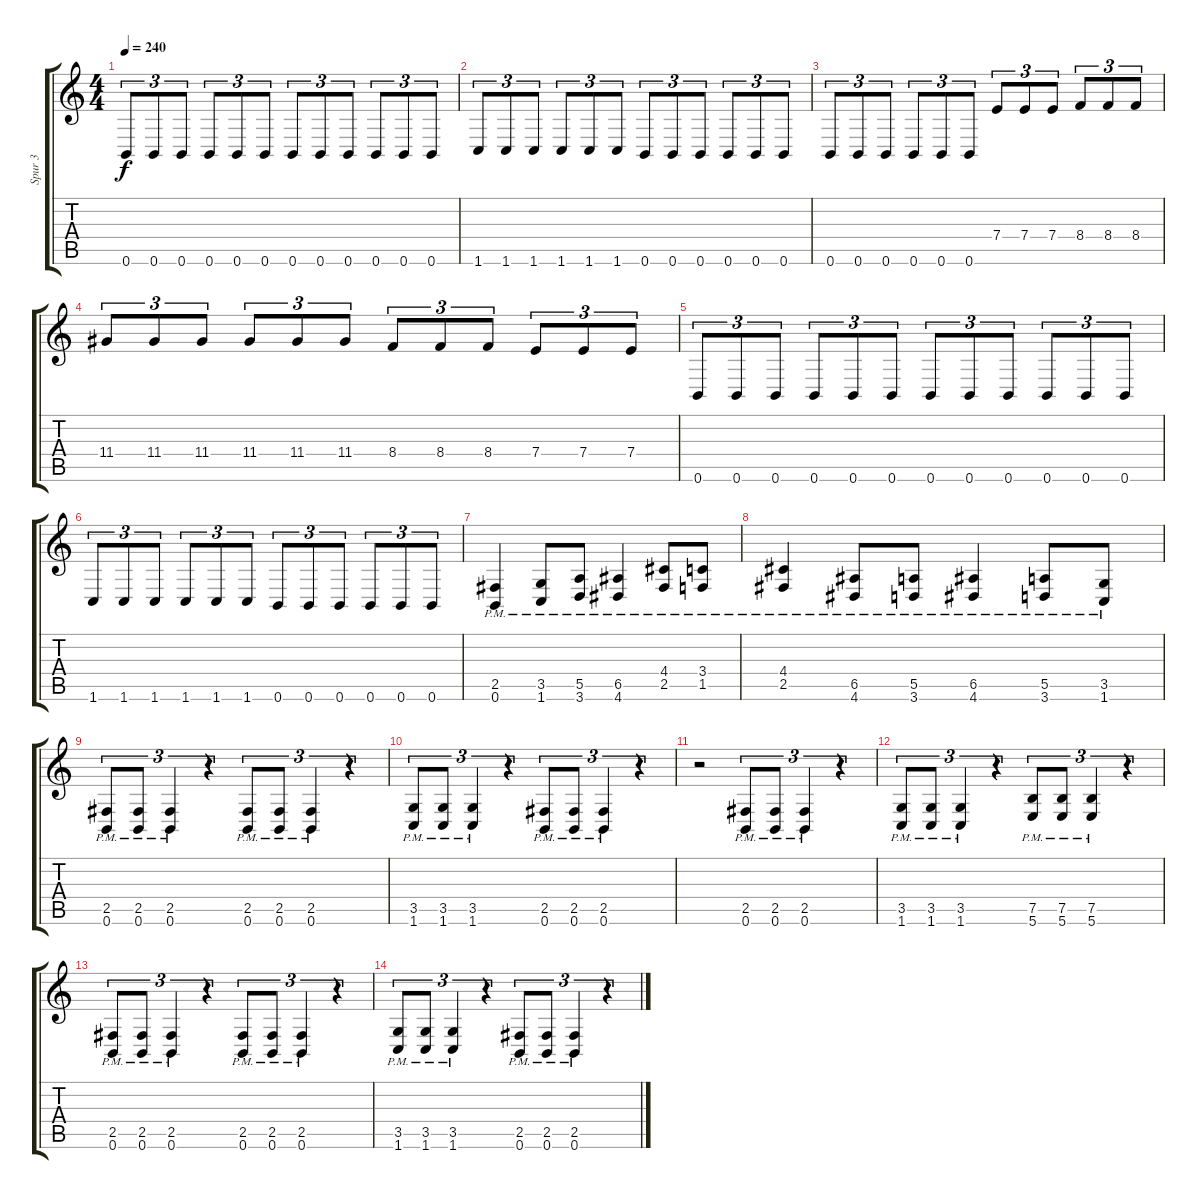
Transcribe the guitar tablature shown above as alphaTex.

\track ("Spur 3" "Spur 3") {instrument distortionguitar}
\staff {score tabs}
\tuning (B3 Gb3 D3 A2 E2 B1) {hide}
\ts (4 4)
\tempo 240
\clef g2
\ks c
0.6.8{tu (3 2) dy f} 0.6.8{tu (3 2)} 0.6.8{tu (3 2)} 0.6.8{tu (3 2)} 0.6.8{tu (3 2)} 0.6.8{tu (3 2)} 0.6.8{tu (3 2)} 0.6.8{tu (3 2)} 0.6.8{tu (3 2)} 0.6.8{tu (3 2)} 0.6.8{tu (3 2)} 0.6.8{tu (3 2)} |
1.6.8{tu (3 2)} 1.6.8{tu (3 2)} 1.6.8{tu (3 2)} 1.6.8{tu (3 2)} 1.6.8{tu (3 2)} 1.6.8{tu (3 2)} 0.6.8{tu (3 2)} 0.6.8{tu (3 2)} 0.6.8{tu (3 2)} 0.6.8{tu (3 2)} 0.6.8{tu (3 2)} 0.6.8{tu (3 2)} |
0.6.8{tu (3 2)} 0.6.8{tu (3 2)} 0.6.8{tu (3 2)} 0.6.8{tu (3 2)} 0.6.8{tu (3 2)} 0.6.8{tu (3 2)} 7.4.8{tu (3 2)} 7.4.8{tu (3 2)} 7.4.8{tu (3 2)} 8.4.8{tu (3 2)} 8.4.8{tu (3 2)} 8.4.8{tu (3 2)} |
11.4.8{tu (3 2)} 11.4.8{tu (3 2)} 11.4.8{tu (3 2)} 11.4.8{tu (3 2)} 11.4.8{tu (3 2)} 11.4.8{tu (3 2)} 8.4.8{tu (3 2)} 8.4.8{tu (3 2)} 8.4.8{tu (3 2)} 7.4.8{tu (3 2)} 7.4.8{tu (3 2)} 7.4.8{tu (3 2)} |
0.6.8{tu (3 2)} 0.6.8{tu (3 2)} 0.6.8{tu (3 2)} 0.6.8{tu (3 2)} 0.6.8{tu (3 2)} 0.6.8{tu (3 2)} 0.6.8{tu (3 2)} 0.6.8{tu (3 2)} 0.6.8{tu (3 2)} 0.6.8{tu (3 2)} 0.6.8{tu (3 2)} 0.6.8{tu (3 2)} |
1.6.8{tu (3 2)} 1.6.8{tu (3 2)} 1.6.8{tu (3 2)} 1.6.8{tu (3 2)} 1.6.8{tu (3 2)} 1.6.8{tu (3 2)} 0.6.8{tu (3 2)} 0.6.8{tu (3 2)} 0.6.8{tu (3 2)} 0.6.8{tu (3 2)} 0.6.8{tu (3 2)} 0.6.8{tu (3 2)} |
(2.5{pm} 0.6{pm}).4 (3.5{pm} 1.6{pm}).8 (5.5{pm} 3.6{pm}).8 (6.5{pm} 4.6{pm}).4 (4.4{pm} 2.5{pm}).8 (3.4{pm} 1.5{pm}).8 |
(4.4{pm} 2.5{pm}).4 (6.5{pm} 4.6{pm}).8 (5.5{pm} 3.6{pm}).8 (6.5{pm} 4.6{pm}).4 (5.5{pm} 3.6{pm}).8 (3.5{pm} 1.6{pm}).8 |
(2.5{pm} 0.6{pm}).8{tu (3 2)} (2.5{pm} 0.6{pm}).8{tu (3 2)} (2.5{pm} 0.6{pm}).4{tu (3 2)} r.4{tu (3 2)} (2.5{pm} 0.6{pm}).8{tu (3 2)} (2.5{pm} 0.6{pm}).8{tu (3 2)} (2.5{pm} 0.6{pm}).4{tu (3 2)} r.4{tu (3 2)} |
(3.5{pm} 1.6{pm}).8{tu (3 2)} (3.5{pm} 1.6{pm}).8{tu (3 2)} (3.5{pm} 1.6{pm}).4{tu (3 2)} r.4{tu (3 2)} (2.5{pm} 0.6{pm}).8{tu (3 2)} (2.5{pm} 0.6{pm}).8{tu (3 2)} (2.5{pm} 0.6{pm}).4{tu (3 2)} r.4{tu (3 2)} |
r.2 (2.5{pm} 0.6{pm}).8{tu (3 2)} (2.5{pm} 0.6{pm}).8{tu (3 2)} (2.5{pm} 0.6{pm}).4{tu (3 2)} r.4{tu (3 2)} |
(3.5{pm} 1.6{pm}).8{tu (3 2)} (3.5{pm} 1.6{pm}).8{tu (3 2)} (3.5{pm} 1.6{pm}).4{tu (3 2)} r.4{tu (3 2)} (7.5{pm} 5.6{pm}).8{tu (3 2)} (7.5{pm} 5.6{pm}).8{tu (3 2)} (7.5{pm} 5.6{pm}).4{tu (3 2)} r.4{tu (3 2)} |
(2.5{pm} 0.6{pm}).8{tu (3 2)} (2.5{pm} 0.6{pm}).8{tu (3 2)} (2.5{pm} 0.6{pm}).4{tu (3 2)} r.4{tu (3 2)} (2.5{pm} 0.6{pm}).8{tu (3 2)} (2.5{pm} 0.6{pm}).8{tu (3 2)} (2.5{pm} 0.6{pm}).4{tu (3 2)} r.4{tu (3 2)} |
(3.5{pm} 1.6{pm}).8{tu (3 2)} (3.5{pm} 1.6{pm}).8{tu (3 2)} (3.5{pm} 1.6{pm}).4{tu (3 2)} r.4{tu (3 2)} (2.5{pm} 0.6{pm}).8{tu (3 2)} (2.5{pm} 0.6{pm}).8{tu (3 2)} (2.5{pm} 0.6{pm}).4{tu (3 2)} r.4{tu (3 2)}
